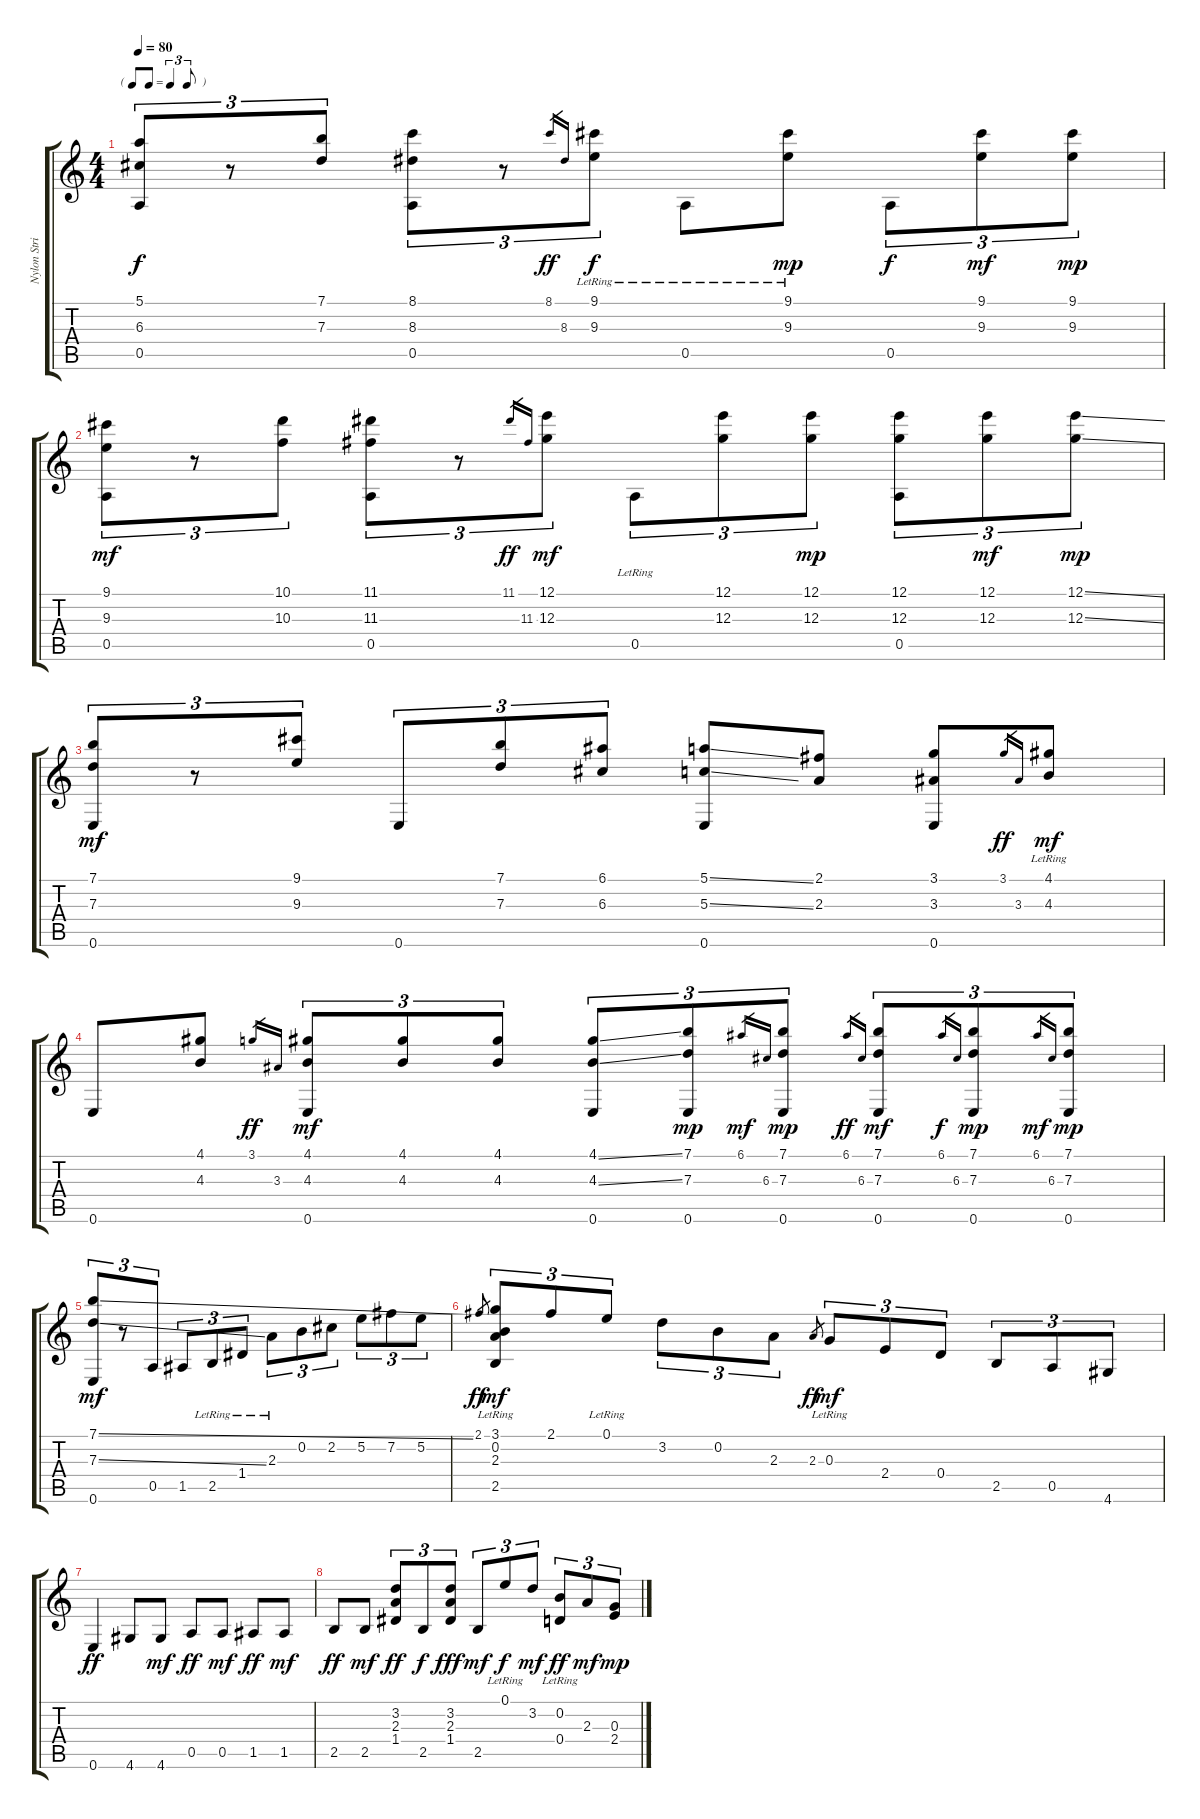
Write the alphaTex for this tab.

\track ("Nylon String Guitar" "Nylon Stri") {instrument acousticguitarnylon}
\staff {score tabs}
\tuning (E4 B3 G3 D3 A2 E2) {hide}
\ts (4 4)
\tf triplet8th
\tempo 80
\clef g2
\ks c
(5.1 6.3 0.5).8{tu (3 2) dy f} r.8{tu (3 2)} (7.1 7.3).8{tu (3 2)} (8.1 8.3 0.5).8{tu (3 2)} r.8{tu (3 2)} 8.1.16{gr dy ff} 8.3.16{gr} (9.1{lr} 9.3{lr}).8{tu (3 2) dy f} 0.5{lr}.8 (9.1{lr} 9.3{lr}).8{dy mp} 0.5.8{tu (3 2) dy f} (9.1 9.3).8{tu (3 2) dy mf} (9.1 9.3).8{tu (3 2) dy mp} |
(9.1 9.3 0.5).8{tu (3 2) dy mf} r.8{tu (3 2)} (10.1 10.3).8{tu (3 2)} (11.1 11.3 0.5).8{tu (3 2)} r.8{tu (3 2)} 11.1.16{gr dy ff} 11.3.16{gr} (12.1 12.3).8{tu (3 2) dy mf} 0.5{lr}.8{tu (3 2)} (12.1 12.3).8{tu (3 2)} (12.1 12.3).8{tu (3 2) dy mp} (12.1 12.3 0.5).8{tu (3 2)} (12.1 12.3).8{tu (3 2) dy mf} (12.1{ss} 12.3{ss}).8{tu (3 2) dy mp} |
(7.1 7.3 0.6).8{tu (3 2) dy mf} r.8{tu (3 2)} (9.1 9.3).8{tu (3 2)} 0.6.8{tu (3 2)} (7.1 7.3).8{tu (3 2)} (6.1 6.3).8{tu (3 2)} (5.1{ss} 5.3{ss} 0.6).8 (2.1 2.3).8 (3.1 3.3 0.6).8 3.1.16{gr dy ff} 3.3.16{gr} (4.1{lr} 4.3{lr}).8{dy mf} |
0.6.8 (4.1 4.3).8 3.1.16{gr dy ff} 3.3.16{gr} (4.1 4.3 0.6).8{tu (3 2) dy mf} (4.1 4.3).8{tu (3 2)} (4.1 4.3).8{tu (3 2)} (4.1{ss} 4.3{ss} 0.6).8{tu (3 2)} (7.1 7.3 0.6).8{tu (3 2) dy mp} 6.1.16{gr dy mf} 6.3.16{gr} (7.1 7.3 0.6).8{tu (3 2) dy mp} 6.1.16{gr dy ff} 6.3.16{gr} (7.1 7.3 0.6).8{tu (3 2) dy mf} 6.1.16{gr dy f} 6.3.16{gr} (7.1 7.3 0.6).8{tu (3 2) dy mp} 6.1.16{gr dy mf} 6.3.16{gr} (7.1 7.3 0.6).8{tu (3 2) dy mp} |
(7.1{ss} 7.3{ss} 0.6).8{tu (3 2) dy mf} r.8{tu (3 2)} 0.5.8{tu (3 2)} 1.5.8{tu (3 2)} 2.5{lr}.8{tu (3 2)} 1.4{lr}.8{tu (3 2)} 2.3{lr}.8{tu (3 2)} 0.2.8{tu (3 2)} 2.2.8{tu (3 2)} 5.2.8{tu (3 2)} 7.2.8{tu (3 2)} 5.2.8{tu (3 2)} |
2.1.8{gr dy ff} (3.1 0.2{lr} 2.3 2.5{lr}).8{tu (3 2) dy mf} 2.1.8{tu (3 2)} 0.1{lr}.8{tu (3 2)} 3.2.8{tu (3 2)} 0.2.8{tu (3 2)} 2.3.8{tu (3 2)} 2.3.8{gr dy ff} 0.3{lr}.8{tu (3 2) dy mf} 2.4.8{tu (3 2)} 0.4.8{tu (3 2)} 2.5.8{tu (3 2)} 0.5.8{tu (3 2)} 4.6.8{tu (3 2)} |
0.6.4{dy ff} 4.6.8 4.6.8{dy mf} 0.5.8{dy ff} 0.5.8{dy mf} 1.5.8{dy ff} 1.5.8{dy mf} |
2.5.8{dy ff} 2.5.8{dy mf} (3.2 2.3 1.4).8{tu (3 2) dy ff} 2.5.8{tu (3 2) dy f} (3.2 2.3 1.4).8{tu (3 2) dy fff} 2.5.8{tu (3 2) dy mf} 0.1{lr}.8{tu (3 2) dy f} 3.2.8{tu (3 2) dy mf} (0.2{lr} 0.4{lr}).8{tu (3 2) dy ff} 2.3.8{tu (3 2) dy mf} (0.3 2.4).8{tu (3 2) dy mp}
